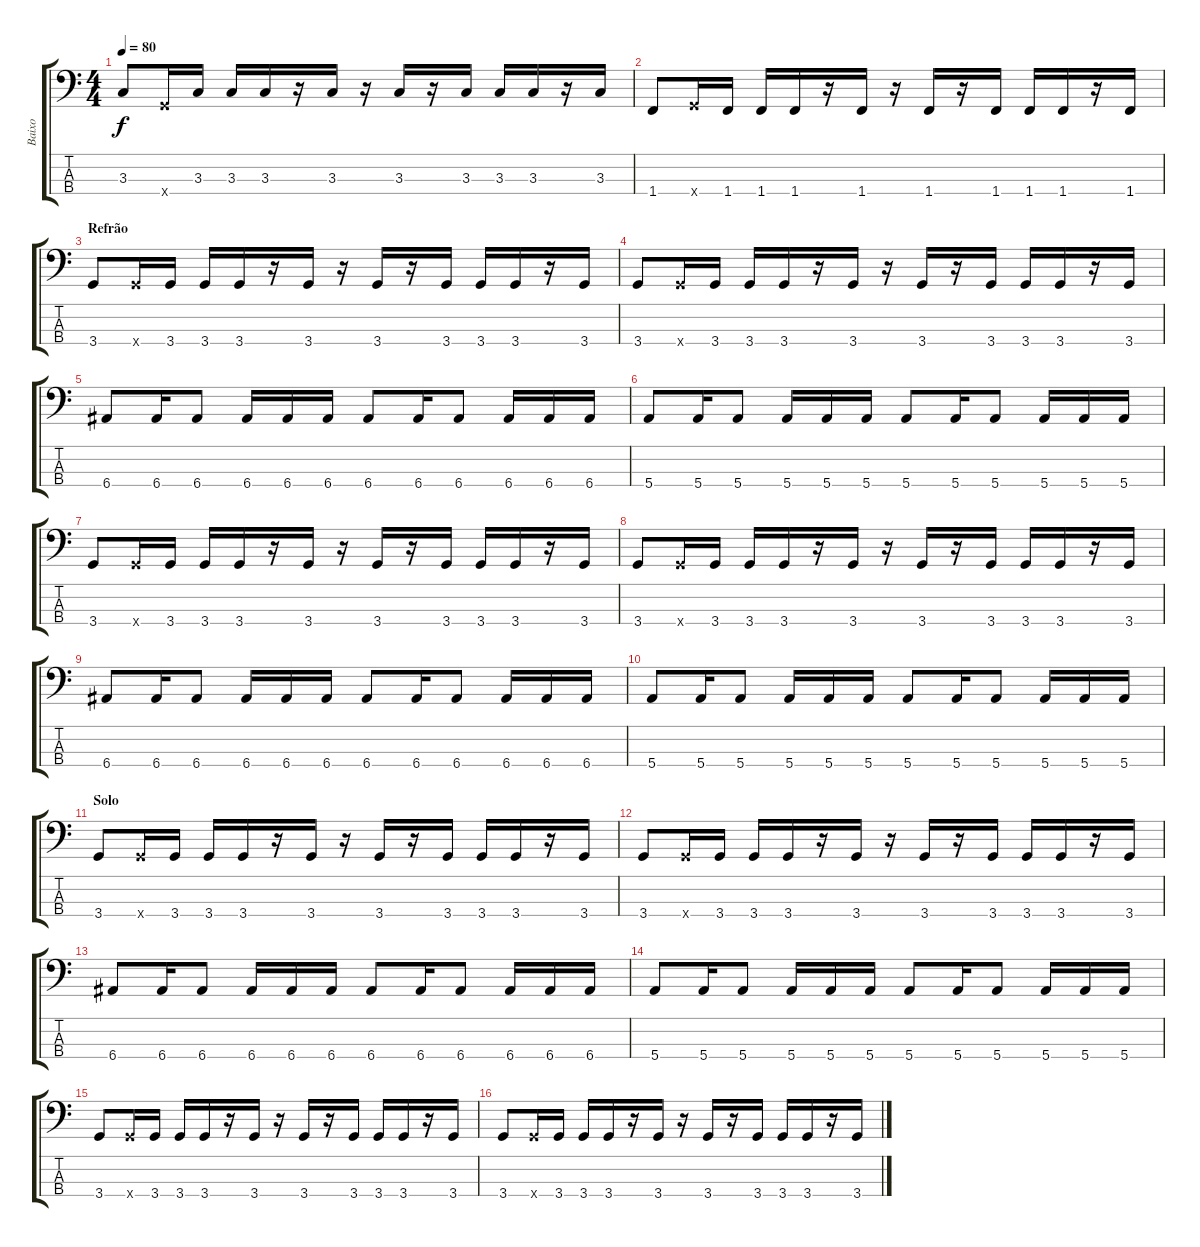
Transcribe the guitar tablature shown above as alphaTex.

\track ("Baixo" "Baixo") {instrument electricbasspick}
\staff {score tabs}
\tuning (G2 D2 A1 E1) {hide}
\ts (4 4)
\tempo 80
\clef f4
\ks c
3.3.8{dy f} 3.4{x}.16 3.3.16 3.3.16 3.3.16 r.16 3.3.16 r.16 3.3.16 r.16 3.3.16 3.3.16 3.3.16 r.16 3.3.16 |
1.4.8 3.4{x}.16 1.4.16 1.4.16 1.4.16 r.16 1.4.16 r.16 1.4.16 r.16 1.4.16 1.4.16 1.4.16 r.16 1.4.16 |
\section ("" "Refrão")
3.4.8 3.4{x}.16 3.4.16 3.4.16 3.4.16 r.16 3.4.16 r.16 3.4.16 r.16 3.4.16 3.4.16 3.4.16 r.16 3.4.16 |
3.4.8 3.4{x}.16 3.4.16 3.4.16 3.4.16 r.16 3.4.16 r.16 3.4.16 r.16 3.4.16 3.4.16 3.4.16 r.16 3.4.16 |
6.4.8 6.4.16 6.4.8 6.4.16 6.4.16 6.4.16 6.4.8 6.4.16 6.4.8 6.4.16 6.4.16 6.4.16 |
5.4.8 5.4.16 5.4.8 5.4.16 5.4.16 5.4.16 5.4.8 5.4.16 5.4.8 5.4.16 5.4.16 5.4.16 |
3.4.8 3.4{x}.16 3.4.16 3.4.16 3.4.16 r.16 3.4.16 r.16 3.4.16 r.16 3.4.16 3.4.16 3.4.16 r.16 3.4.16 |
3.4.8 3.4{x}.16 3.4.16 3.4.16 3.4.16 r.16 3.4.16 r.16 3.4.16 r.16 3.4.16 3.4.16 3.4.16 r.16 3.4.16 |
6.4.8 6.4.16 6.4.8 6.4.16 6.4.16 6.4.16 6.4.8 6.4.16 6.4.8 6.4.16 6.4.16 6.4.16 |
5.4.8 5.4.16 5.4.8 5.4.16 5.4.16 5.4.16 5.4.8 5.4.16 5.4.8 5.4.16 5.4.16 5.4.16 |
\section ("" "Solo")
3.4.8 3.4{x}.16 3.4.16 3.4.16 3.4.16 r.16 3.4.16 r.16 3.4.16 r.16 3.4.16 3.4.16 3.4.16 r.16 3.4.16 |
3.4.8 3.4{x}.16 3.4.16 3.4.16 3.4.16 r.16 3.4.16 r.16 3.4.16 r.16 3.4.16 3.4.16 3.4.16 r.16 3.4.16 |
6.4.8 6.4.16 6.4.8 6.4.16 6.4.16 6.4.16 6.4.8 6.4.16 6.4.8 6.4.16 6.4.16 6.4.16 |
5.4.8 5.4.16 5.4.8 5.4.16 5.4.16 5.4.16 5.4.8 5.4.16 5.4.8 5.4.16 5.4.16 5.4.16 |
3.4.8 3.4{x}.16 3.4.16 3.4.16 3.4.16 r.16 3.4.16 r.16 3.4.16 r.16 3.4.16 3.4.16 3.4.16 r.16 3.4.16 |
3.4.8 3.4{x}.16 3.4.16 3.4.16 3.4.16 r.16 3.4.16 r.16 3.4.16 r.16 3.4.16 3.4.16 3.4.16 r.16 3.4.16
